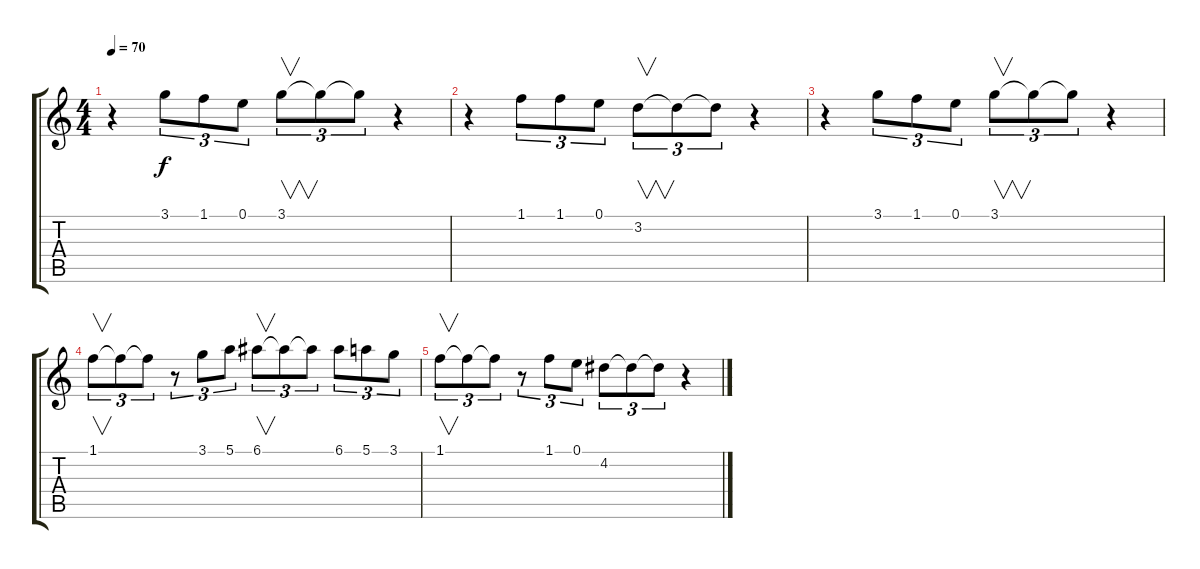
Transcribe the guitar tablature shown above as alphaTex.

\track "" {instrument distortionguitar}
\staff {score tabs}
\tuning (E4 B3 G3 D3 A2 E2) {hide}
\ts (4 4)
\tempo 70
\clef g2
\ks c
r.4{dy f} 3.1.8{tu (3 2)} 1.1.8{tu (3 2)} 0.1.8{tu (3 2)} 3.1.8{v tu (3 2)} 3.1{t}.8{tu (3 2)} 3.1{t}.8{tu (3 2)} r.4 |
r.4 1.1.8{tu (3 2)} 1.1.8{tu (3 2)} 0.1.8{tu (3 2)} 3.2.8{v tu (3 2)} 3.2{t}.8{tu (3 2)} 3.2{t}.8{tu (3 2)} r.4 |
r.4 3.1.8{tu (3 2)} 1.1.8{tu (3 2)} 0.1.8{tu (3 2)} 3.1.8{v tu (3 2)} 3.1{t}.8{tu (3 2)} 3.1{t}.8{tu (3 2)} r.4 |
1.1.8{v tu (3 2)} 1.1{t}.8{tu (3 2)} 1.1{t}.8{tu (3 2)} r.8{tu (3 2)} 3.1.8{tu (3 2)} 5.1.8{tu (3 2)} 6.1.8{v tu (3 2)} 6.1{t}.8{tu (3 2)} 6.1{t}.8{tu (3 2)} 6.1.8{tu (3 2)} 5.1.8{tu (3 2)} 3.1.8{tu (3 2)} |
1.1.8{v tu (3 2)} 1.1{t}.8{tu (3 2)} 1.1{t}.8{tu (3 2)} r.8{tu (3 2)} 1.1.8{tu (3 2)} 0.1.8{tu (3 2)} 4.2.8{tu (3 2)} 4.2{t}.8{tu (3 2)} 4.2{t}.8{tu (3 2)} r.4
